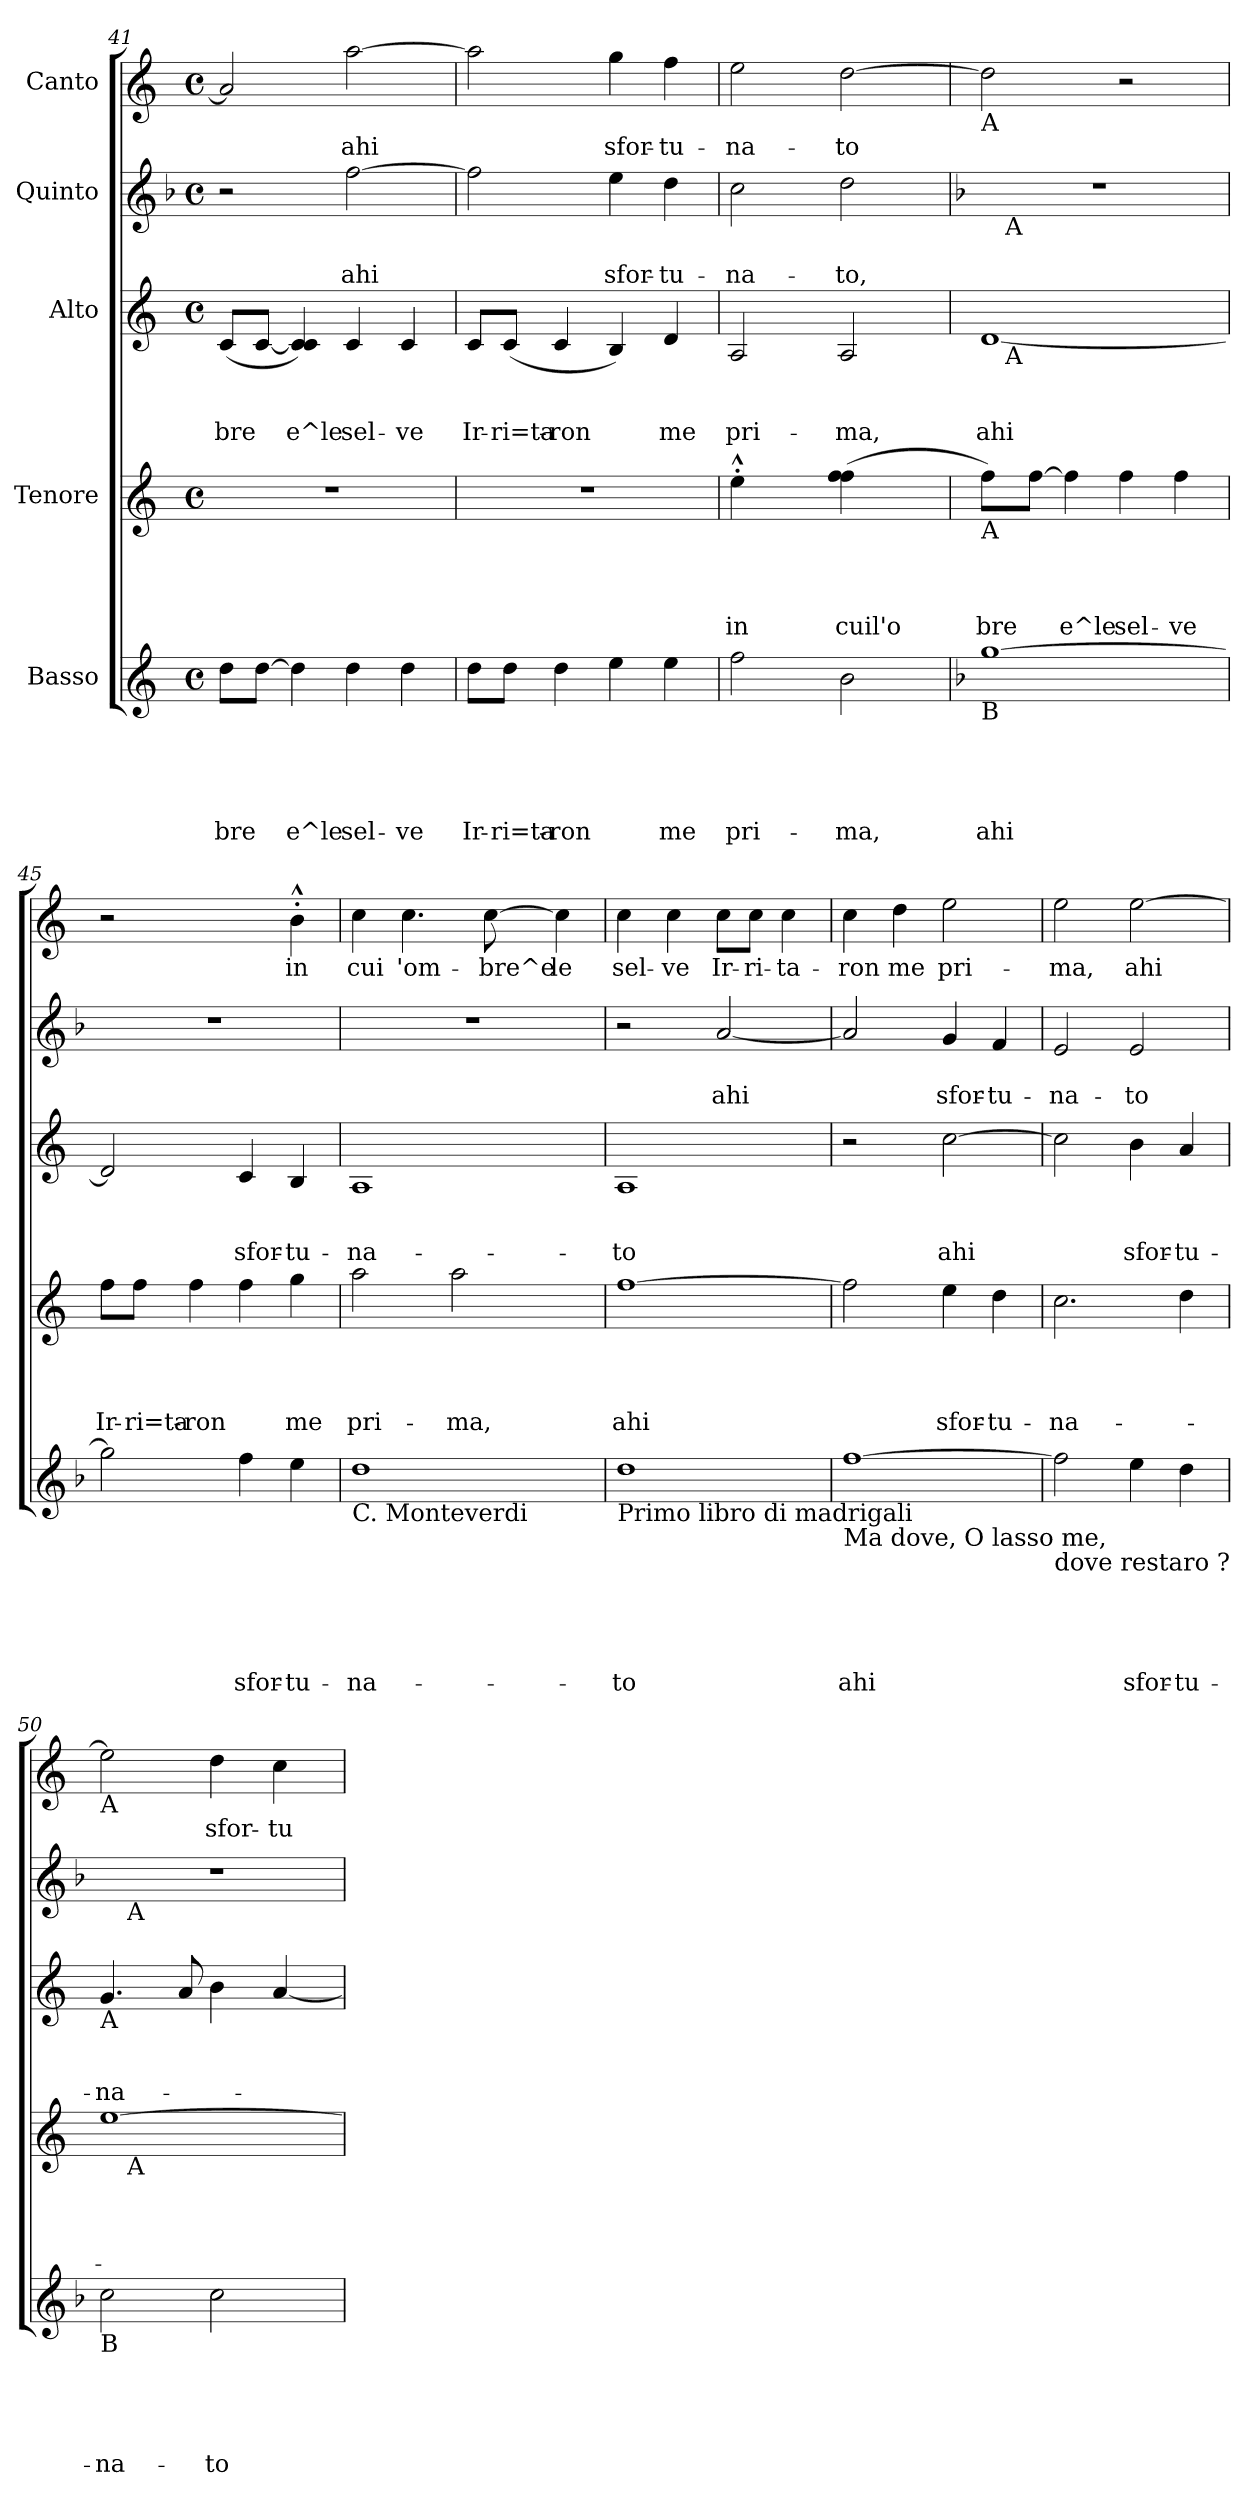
**kern	**text	**text	**text	**text	**text	**kern	**text	**text	**text	**text	**kern	**text	**text	**text	**kern	**text	**text	**kern	**text
*part5	*part5	*part5	*part5	*part5	*part5	*part4	*part4	*part4	*part4	*part4	*part3	*part3	*part3	*part3	*part2	*part2	*part2	*part1	*part1
*staff5	*staff5	*staff5	*staff5	*staff5	*staff5	*staff4	*staff4	*staff4	*staff4	*staff4	*staff3	*staff3	*staff3	*staff3	*staff2	*staff2	*staff2	*staff1	*staff1
*I"Basso	*	*	*	*	*	*I"Tenore	*	*	*	*	*I"Alto	*	*	*	*I"Quinto	*	*	*I"Canto	*
*clefG2	*	*	*	*	*	*clefG2	*	*	*	*	*clefG2	*	*	*	*clefG2	*	*	*clefG2	*
*k[]	*	*	*	*	*	*k[]	*	*	*	*	*k[]	*	*	*	*k[b-]	*	*	*k[]	*
*C:	*	*	*	*	*	*C:	*	*	*	*	*C:	*	*	*	*F:	*	*	*C:	*
*M4/4	*	*	*	*	*	*M4/4	*	*	*	*	*M4/4	*	*	*	*M4/4	*	*	*M4/4	*
*met(c)	*	*	*	*	*	*met(c)	*	*	*	*	*met(c)	*	*	*	*met(c)	*	*	*met(c)	*
=41	=41	=41	=41	=41	=41	=41	=41	=41	=41	=41	=41	=41	=41	=41	=41	=41	=41	=41	=41
!	!	!	!	!	!LO:LY:b	!	!	!	!	!	!	!	!	!LO:LY:b	!	!	!	!	!
8dd\L	.	.	.	.	bre	1r	.	.	.	.	(>8c/L	.	.	bre	2r	.	.	2a/]	.
[<8dd\J	.	.	.	.	.	.	.	.	.	.	[<8c/J	.	.	.	.	.	.	.	.
!	!	!	!	!	!LO:LY:b	!	!	!	!	!	!	!	!	!LO:LY:b	!	!	!	!	!
4dd\]	.	.	.	.	e^le	.	.	.	.	.	4c/] 4c/)	.	.	e^le	.	.	.	.	.
!	!	!	!	!	!LO:LY:b	!	!	!	!	!	!	!	!	!LO:LY:b	!	!	!LO:LY:b	!	!LO:LY:b
4dd\	.	.	.	.	sel-	.	.	.	.	.	4c/	.	.	sel-	[>2ff\	.	ahi	[>2aa\	ahi
!	!	!	!	!	!LO:LY:b	!	!	!	!	!	!	!	!	!LO:LY:b	!	!	!	!	!
4dd\	.	.	.	.	-ve	.	.	.	.	.	4c/	.	.	-ve	.	.	.	.	.
=42	=42	=42	=42	=42	=42	=42	=42	=42	=42	=42	=42	=42	=42	=42	=42	=42	=42	=42	=42
!	!	!	!	!	!LO:LY:b	!	!	!	!	!	!	!	!	!LO:LY:b	!	!	!	!	!
8dd\L	.	.	.	.	Ir-	1r	.	.	.	.	8c/L	.	.	Ir-	2ff\]	.	.	2aa\]	.
!	!	!	!	!	!LO:LY:b	!	!	!	!	!	!	!	!	!LO:LY:b	!	!	!	!	!
8dd\J	.	.	.	.	-ri=ta-	.	.	.	.	.	(>8c/J	.	.	-ri=ta-	.	.	.	.	.
!	!	!	!	!	!LO:LY:b	!	!	!	!	!	!	!	!	!LO:LY:b	!	!	!	!	!
4dd\	.	.	.	.	-ron	.	.	.	.	.	4c/	.	.	-ron	.	.	.	.	.
!	!	!	!	!	!	!	!	!	!	!	!	!	!	!	!	!	!LO:LY:b	!	!LO:LY:b
4ee\	.	.	.	.	.	.	.	.	.	.	4B/)	.	.	.	4ee\	.	sfor-	4gg\	sfor-
!	!	!	!	!	!LO:LY:b	!	!	!	!	!	!	!	!	!LO:LY:b	!	!	!LO:LY:b	!	!LO:LY:b
4ee\	.	.	.	.	me	.	.	.	.	.	4d/	.	.	me	4dd\	.	-tu-	4ff\	-tu-
=43	=43	=43	=43	=43	=43	=43	=43	=43	=43	=43	=43	=43	=43	=43	=43	=43	=43	=43	=43
!	!	!	!	!	!LO:LY:b	!	!	!	!	!LO:LY:b	!	!	!	!LO:LY:b	!	!	!LO:LY:b	!	!LO:LY:b
2ff\	.	.	.	.	pri-	4ee^^>'>\	.	.	.	in	2A/	.	.	pri-	2cc\	.	-na-	2ee\	-na-
.	.	.	.	.	.	4ryy	.	.	.	.	.	.	.	.	.	.	.	.	.
!	!	!	!	!	!LO:LY:b	!	!	!	!	!LO:LY:b	!	!	!	!LO:LY:b	!	!	!LO:LY:b	!	!LO:LY:b
2b\	.	.	.	.	-ma,	(>4ff\ 4ff\	.	.	.	cuil'o	2A/	.	.	-ma,	2dd\	.	-to,	[<2dd\	-to
.	.	.	.	.	.	4ryy	.	.	.	.	.	.	.	.	.	.	.	.	.
!!LO:PB:g=z
=44	=44	=44	=44	=44	=44	=44	=44	=44	=44	=44	=44	=44	=44	=44	=44	=44	=44	=44	=44
*k[b-]	*	*	*	*	*	*	*	*	*	*	*	*	*	*	*	*	*	*	*
*F:	*	*	*	*	*	*	*	*	*	*	*	*	*	*	*	*	*	*	*
!	!	!	!	!	!	!	!	!	!	!	!	!	!	!	!	!	!	!LO:TX:b:t=A	!
!	!	!	!	!	!	!LO:TX:b:t=A	!	!	!	!	!	!	!	!	!	!	!	!	!
!LO:TX:b:t=B	!	!	!	!	!	!	!	!	!	!	!	!	!	!	!	!	!	!	!
!	!	!	!	!	!LO:LY:b	!	!	!	!	!LO:LY:b	!	!	!	!LO:LY:b	!	!	!	!	!
*	*	*	*	*	*	*	*	*	*	*	*^	*	*	*	*^	*	*	*	*
[>1gg	.	.	.	.	ahi	8ff\L)	.	.	.	bre	[<1d	16ryy	.	.	ahi	1r	16ryy	.	.	2dd\]	.
!	!	!	!	!	!	!	!	!	!	!	!	!	!	!	!	!	!LO:TX:b:t=A	!	!	!	!
!	!	!	!	!	!	!	!	!	!	!	!	!LO:TX:b:t=A	!	!	!	!	!	!	!	!	!
.	.	.	.	.	.	.	.	.	.	.	.	2...ryy	.	.	.	.	2...ryy	.	.	.	.
.	.	.	.	.	.	[<8ff\J	.	.	.	.	.	.	.	.	.	.	.	.	.	.	.
!	!	!	!	!	!	!	!	!	!	!LO:LY:b	!	!	!	!	!	!	!	!	!	!	!
.	.	.	.	.	.	4ff\]	.	.	.	e^le	.	.	.	.	.	.	.	.	.	.	.
!	!	!	!	!	!	!	!	!	!	!LO:LY:b	!	!	!	!	!	!	!	!	!	!	!
.	.	.	.	.	.	4ff\	.	.	.	sel-	.	.	.	.	.	.	.	.	.	2r	.
!	!	!	!	!	!	!	!	!	!	!LO:LY:b	!	!	!	!	!	!	!	!	!	!	!
.	.	.	.	.	.	4ff\	.	.	.	-ve	.	.	.	.	.	.	.	.	.	.	.
=45	=45	=45	=45	=45	=45	=45	=45	=45	=45	=45	=45	=45	=45	=45	=45	=45	=45	=45	=45	=45	=45
!	!	!	!	!	!	!	!	!	!	!LO:LY:b	!	!	!	!	!	!	!	!	!	!	!
*	*	*	*	*	*	*	*	*	*	*	*v	*v	*	*	*	*	*	*	*	*	*
*	*	*	*	*	*	*	*	*	*	*	*	*	*	*	*v	*v	*	*	*	*
2gg\]	.	.	.	.	.	8ff\L	.	.	.	Ir-	2d/]	.	.	.	1r	.	.	2r	.
!	!	!	!	!	!	!	!	!	!	!LO:LY:b	!	!	!	!	!	!	!	!	!
.	.	.	.	.	.	8ff\J	.	.	.	-ri=ta-	.	.	.	.	.	.	.	.	.
!	!	!	!	!	!	!	!	!	!	!LO:LY:b	!	!	!	!	!	!	!	!	!
.	.	.	.	.	.	4ff\	.	.	.	-ron	.	.	.	.	.	.	.	.	.
!	!	!	!	!	!LO:LY:b	!	!	!	!	!	!	!	!	!LO:LY:b	!	!	!	!	!
4ff\	.	.	.	.	sfor-	4ff\	.	.	.	.	4c/	.	.	sfor-	.	.	.	4ryy	.
!	!	!	!	!	!LO:LY:b	!	!	!	!	!LO:LY:b	!	!	!	!LO:LY:b	!	!	!	!	!LO:LY:b
4ee\	.	.	.	.	-tu-	4gg\	.	.	.	me	4B/	.	.	-tu-	.	.	.	4b^^>'>\	in
=46	=46	=46	=46	=46	=46	=46	=46	=46	=46	=46	=46	=46	=46	=46	=46	=46	=46	=46	=46
!LO:TX:b:t=C. Monteverdi	!	!	!	!	!	!	!	!	!	!	!	!	!	!	!	!	!	!	!
!	!	!	!	!	!LO:LY:b	!	!	!	!	!LO:LY:b	!	!	!	!LO:LY:b	!	!	!	!	!LO:LY:b
1dd	.	.	.	.	-na-	2aa\	.	.	.	pri-	1A	.	.	-na-	1r	.	.	4cc\	cui
!	!	!	!	!	!	!	!	!	!	!	!	!	!	!	!	!	!	!	!LO:LY:b
.	.	.	.	.	.	.	.	.	.	.	.	.	.	.	.	.	.	4.cc\	'om-
!	!	!	!	!	!	!	!	!	!	!LO:LY:b	!	!	!	!	!	!	!	!	!
.	.	.	.	.	.	2aa\	.	.	.	-ma,	.	.	.	.	.	.	.	.	.
!	!	!	!	!	!	!	!	!	!	!	!	!	!	!	!	!	!	!	!LO:LY:b
.	.	.	.	.	.	.	.	.	.	.	.	.	.	.	.	.	.	[<8cc\	-bre^e
!	!	!	!	!	!	!	!	!	!	!	!	!	!	!	!	!	!	!	!LO:LY:b
.	.	.	.	.	.	.	.	.	.	.	.	.	.	.	.	.	.	4cc\]	le
=47	=47	=47	=47	=47	=47	=47	=47	=47	=47	=47	=47	=47	=47	=47	=47	=47	=47	=47	=47
!LO:TX:b:t=Primo libro di madrigali	!	!	!	!	!	!	!	!	!	!	!	!	!	!	!	!	!	!	!
!	!	!	!	!	!LO:LY:b	!	!	!	!	!LO:LY:b	!	!	!	!LO:LY:b	!	!	!	!	!LO:LY:b
1dd	.	.	.	.	-to	[>1ff	.	.	.	ahi	1A	.	.	-to	2r	.	.	4cc\	sel-
!	!	!	!	!	!	!	!	!	!	!	!	!	!	!	!	!	!	!	!LO:LY:b
.	.	.	.	.	.	.	.	.	.	.	.	.	.	.	.	.	.	4cc\	-ve
!	!	!	!	!	!	!	!	!	!	!	!	!	!	!	!	!	!LO:LY:b	!	!LO:LY:b
.	.	.	.	.	.	.	.	.	.	.	.	.	.	.	[<2a/	.	ahi	8cc\L	Ir-
!	!	!	!	!	!	!	!	!	!	!	!	!	!	!	!	!	!	!	!LO:LY:b
.	.	.	.	.	.	.	.	.	.	.	.	.	.	.	.	.	.	8cc\J	-ri-
!	!	!	!	!	!	!	!	!	!	!	!	!	!	!	!	!	!	!	!LO:LY:b
.	.	.	.	.	.	.	.	.	.	.	.	.	.	.	.	.	.	4cc\	-ta-
=48	=48	=48	=48	=48	=48	=48	=48	=48	=48	=48	=48	=48	=48	=48	=48	=48	=48	=48	=48
!LO:TX:b:t=Ma dove, O lasso me,	!	!	!	!	!	!	!	!	!	!	!	!	!	!	!	!	!	!	!
!	!	!	!	!	!LO:LY:b	!	!	!	!	!	!	!	!	!	!	!	!	!	!LO:LY:b
[>1ff	.	.	.	.	ahi	2ff\]	.	.	.	.	2r	.	.	.	2a/]	.	.	4cc\	-ron
!	!	!	!	!	!	!	!	!	!	!	!	!	!	!	!	!	!	!	!LO:LY:b
.	.	.	.	.	.	.	.	.	.	.	.	.	.	.	.	.	.	4dd\	me
!	!	!	!	!	!	!	!	!	!	!LO:LY:b	!	!	!	!LO:LY:b	!	!	!LO:LY:b	!	!LO:LY:b
.	.	.	.	.	.	4ee\	.	.	.	sfor-	[>2cc\	.	.	ahi	4g/	.	sfor-	2ee\	pri-
!	!	!	!	!	!	!	!	!	!	!LO:LY:b	!	!	!	!	!	!	!LO:LY:b	!	!
.	.	.	.	.	.	4dd\	.	.	.	-tu-	.	.	.	.	4f/	.	-tu-	.	.
=49	=49	=49	=49	=49	=49	=49	=49	=49	=49	=49	=49	=49	=49	=49	=49	=49	=49	=49	=49
!LO:TX:b:t=dove restaro ?	!	!	!	!	!	!	!	!	!	!	!	!	!	!	!	!	!	!	!
!	!	!	!	!	!	!	!	!	!	!LO:LY:b	!	!	!	!	!	!	!LO:LY:b	!	!LO:LY:b
2ff\]	.	.	.	.	.	2.cc\	.	.	.	-na-	2cc\]	.	.	.	2e/	.	-na-	2ee\	-ma,
!	!	!	!	!	!LO:LY:b	!	!	!	!	!	!	!	!	!LO:LY:b	!	!	!LO:LY:b	!	!LO:LY:b
4ee\	.	.	.	.	sfor-	.	.	.	.	.	4b\	.	.	sfor-	2e/	.	-to	[>2ee\	ahi
!	!	!	!	!	!LO:LY:b	!	!	!	!	!	!	!	!	!LO:LY:b	!	!	!	!	!
4dd\	.	.	.	.	-tu-	4dd\	.	.	.	.	4a/	.	.	-tu-	.	.	.	.	.
!!LO:PB:g=z
=50	=50	=50	=50	=50	=50	=50	=50	=50	=50	=50	=50	=50	=50	=50	=50	=50	=50	=50	=50
!	!	!	!	!	!	!	!	!	!	!	!	!	!	!	!	!	!	!LO:TX:b:t=A	!
!	!	!	!	!	!	!	!	!	!	!	!LO:TX:b:t=A	!	!	!	!	!	!	!	!
!LO:TX:b:t=B	!	!	!	!	!	!	!	!	!	!	!	!	!	!	!	!	!	!	!
!	!	!	!	!	!LO:LY:b	!	!	!	!	!	!	!	!	!LO:LY:b	!	!	!	!	!
*	*	*	*	*	*	*^	*	*	*	*	*	*	*	*	*^	*	*	*	*
2cc\	.	.	.	.	-na-	[>1ee	16.ryy	.	.	.	.	4.g/	.	.	-na-	1r	16.ryy	.	.	2ee\]	.
!	!	!	!	!	!	!	!	!	!	!	!	!	!	!	!	!	!LO:TX:b:t=A	!	!	!	!
!	!	!	!	!	!	!	!LO:TX:b:t=A	!	!	!	!	!	!	!	!	!	!	!	!	!	!
.	.	.	.	.	.	.	2ryy	.	.	.	.	.	.	.	.	.	2ryy	.	.	.	.
.	.	.	.	.	.	.	.	.	.	.	.	8a/	.	.	.	.	.	.	.	.	.
!	!	!	!	!	!LO:LY:b	!	!	!	!	!	!	!	!	!	!	!	!	!	!	!	!LO:LY:b
2cc\	.	.	.	.	-to	.	.	.	.	.	.	4b\	.	.	.	.	.	.	.	4dd\	sfor-
.	.	.	.	.	.	.	4ryy	.	.	.	.	.	.	.	.	.	4ryy	.	.	.	.
!	!	!	!	!	!	!	!	!	!	!	!	!	!	!	!	!	!	!	!	!	!LO:LY:b
.	.	.	.	.	.	.	.	.	.	.	.	[<4a/	.	.	.	.	.	.	.	4cc\	-tu-
.	.	.	.	.	.	.	8ryy	.	.	.	.	.	.	.	.	.	8ryy	.	.	.	.
.	.	.	.	.	.	.	32ryy	.	.	.	.	.	.	.	.	.	32ryy	.	.	.	.
*	*	*	*	*	*	*v	*v	*	*	*	*	*	*	*	*	*v	*v	*	*	*	*
=	=	=	=	=	=	=	=	=	=	=	=	=	=	=	=	=	=	=	=
*-	*-	*-	*-	*-	*-	*-	*-	*-	*-	*-	*-	*-	*-	*-	*-	*-	*-	*-	*-
